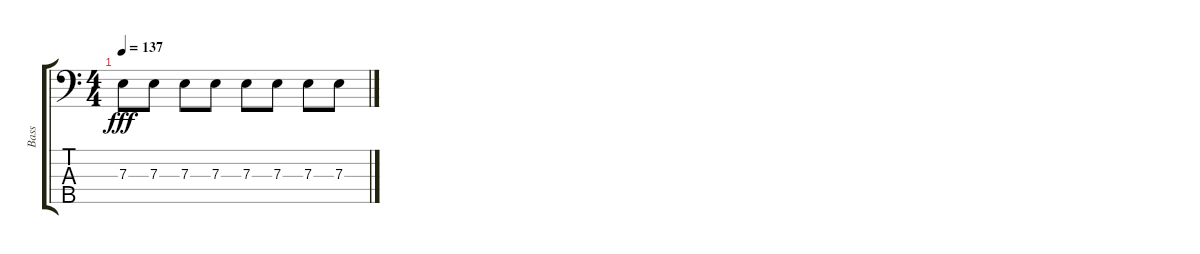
\track ("Bass" "Bass") {instrument electricbassfinger}
\staff {score tabs}
\tuning (G2 D2 A1 E1 A0) {hide}
\ts (4 4)
\tempo 137
\clef f4
\ks c
7.3.8{dy fff} 7.3.8 7.3.8 7.3.8 7.3.8 7.3.8 7.3.8 7.3.8
